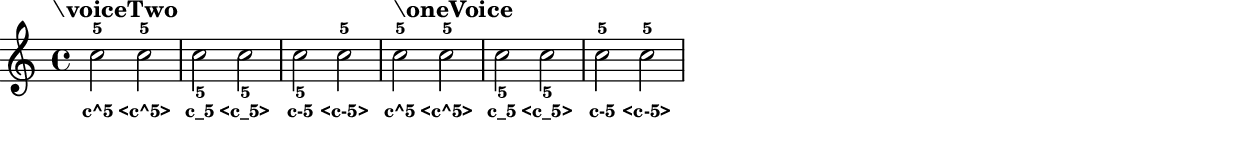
%% Generated by lilypond-book
%% Options: [exampleindent=10.16\mm,indent=0\mm,line-width=160\mm,paper-height=845.047\pt,paper-width=597.508\pt,papersize='(cons (* 597.508 pt) (* 845.047 pt))]
\include "lilypond-book-preamble.ly"


% ****************************************************************
% Start cut-&-pastable-section
% ****************************************************************

#(ly:set-option 'eps-box-padding 3.000000)



\paper {
  #(set-paper-size '(cons (* 597.508 pt) (* 845.047 pt)))
  indent = 0\mm
  line-width = 160\mm
  % offset the left padding, also add 1mm as lilypond creates cropped
  % images with a little space on the right
  line-width = #(- line-width (* mm  3.000000) (* mm 1))
}

\layout {
  
}




% ****************************************************************
% ly snippet:
% ****************************************************************
\sourcefilename "/lilypond-2.25.16/input/regression/fingering-directions.ly"
\sourcefileline 0
\version "2.19.21"

\header {
  texidoc = "Fingering directions in directed and undirected contexts."
}

\layout { ragged-right= ##t }

{
  \relative
  \new Voice {
    \tempo "\\voiceTwo"
    \voiceTwo
    c''2^5 <c^5>
    c_5 <c_5>
    c-5 <c-5>
    \tempo "\\oneVoice"
    \oneVoice
    c^5 <c^5>
    c_5 <c_5>
    c-5 <c-5>
  } \addlyrics {
    \override LyricText . font-size = #-2
    \override LyricText . font-series = #'bold
    "c^5" "<c^5>"
    "c_5" "<c_5>"
    "c-5" "<c-5>"
    "c^5" "<c^5>"
    "c_5" "<c_5>"
    "c-5" "<c-5>"
  }
}



% ****************************************************************
% end ly snippet
% ****************************************************************
